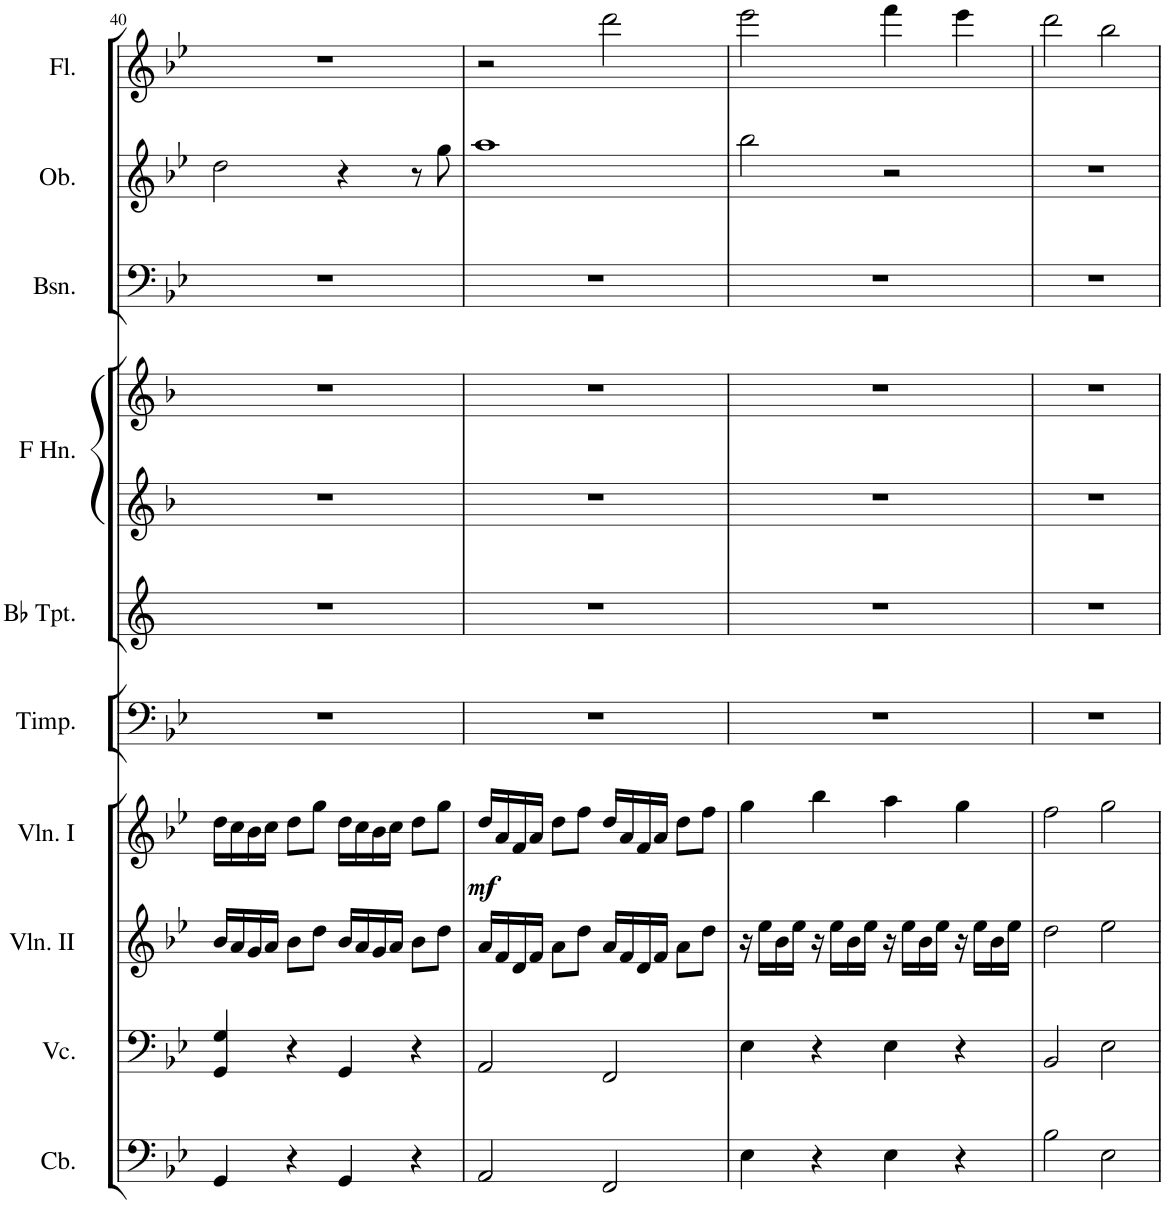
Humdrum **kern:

**kern	**kern	**kern	**kern	**dynam	**kern	**kern	**kern	**kern	**kern	**kern	**kern
*part10	*part9	*part8	*part7	*part7	*part6	*part5	*part4	*part4	*part3	*part2	*part1
*staff11	*staff10	*staff9	*staff8	*staff8	*staff7	*staff6	*staff5	*staff4	*staff3	*staff2	*staff1
*I"Contrabasses	*I"Violoncellos	*I"Violins II	*I"Violins I	*	*I"Timpani	*I"Trumpets in Bb	*I"Horns in F	*	*I"Bassoons	*I"Oboes	*I"Flutes
*I'Cb.	*I'Vc.	*I'Vln. II	*I'Vln. I	*	*I'Timp.	*	*	*	*I'Bsn.	*I'Ob.	*I'Fl.
!!LO:PB:g=z
*clefF4	*clefF4	*clefG2	*clefG2	*	*clefF4	*clefG2	*clefG2	*clefG2	*clefF4	*clefG2	*clefG2
*Trd7c12	*	*	*	*	*	*Trd1c2	*Trd4c7	*Trd4c7	*	*	*
*k[b-e-]	*k[b-e-]	*k[b-e-]	*k[b-e-]	*	*k[b-e-]	*k[]	*k[b-]	*k[b-]	*k[b-e-]	*k[b-e-]	*k[b-e-]
*M4/4	*M4/4	*M4/4	*M4/4	*	*M4/4	*M4/4	*M4/4	*M4/4	*M4/4	*M4/4	*M4/4
=40	=40	=40	=40	=40	=40	=40	=40	=40	=40	=40	=40
4GG/	4GG/ 4G/	16b-/LL	16dd\LL	.	1r	1r	1r	1r	1r	2dd\	1r
.	.	16a/	16cc\	.	.	.	.	.	.	.	.
.	.	16g/	16b-\	.	.	.	.	.	.	.	.
.	.	16a/JJ	16cc\JJ	.	.	.	.	.	.	.	.
4r	4r	8b-\L	8dd\L	.	.	.	.	.	.	.	.
.	.	8dd\J	8gg\J	.	.	.	.	.	.	.	.
4GG/	4GG/	16b-/LL	16dd\LL	.	.	.	.	.	.	4r	.
.	.	16a/	16cc\	.	.	.	.	.	.	.	.
.	.	16g/	16b-\	.	.	.	.	.	.	.	.
.	.	16a/JJ	16cc\JJ	.	.	.	.	.	.	.	.
4r	4r	8b-\L	8dd\L	.	.	.	.	.	.	8r	.
.	.	8dd\J	8gg\J	.	.	.	.	.	.	8gg\	.
=41	=41	=41	=41	=41	=41	=41	=41	=41	=41	=41	=41
!	!	!	!	!LO:DY:b	!	!	!	!	!	!	!
2AA/	2AA/	16a/LL	16dd/LL	mf	1r	1r	1r	1r	1r	1aa	2r
.	.	16f/	16a/	.	.	.	.	.	.	.	.
.	.	16d/	16f/	.	.	.	.	.	.	.	.
.	.	16f/JJ	16a/JJ	.	.	.	.	.	.	.	.
.	.	8a\L	8dd\L	.	.	.	.	.	.	.	.
.	.	8dd\J	8ff\J	.	.	.	.	.	.	.	.
2FF/	2FF/	16a/LL	16dd/LL	.	.	.	.	.	.	.	2ddd\
.	.	16f/	16a/	.	.	.	.	.	.	.	.
.	.	16d/	16f/	.	.	.	.	.	.	.	.
.	.	16f/JJ	16a/JJ	.	.	.	.	.	.	.	.
.	.	8a\L	8dd\L	.	.	.	.	.	.	.	.
.	.	8dd\J	8ff\J	.	.	.	.	.	.	.	.
=42	=42	=42	=42	=42	=42	=42	=42	=42	=42	=42	=42
4E-\	4E-\	16r	4gg\	.	1r	1r	1r	1r	1r	2bb-\	2eee-\
.	.	16ee-\LL	.	.	.	.	.	.	.	.	.
.	.	16b-\	.	.	.	.	.	.	.	.	.
.	.	16ee-\JJ	.	.	.	.	.	.	.	.	.
4r	4r	16r	4bb-\	.	.	.	.	.	.	.	.
.	.	16ee-\LL	.	.	.	.	.	.	.	.	.
.	.	16b-\	.	.	.	.	.	.	.	.	.
.	.	16ee-\JJ	.	.	.	.	.	.	.	.	.
4E-\	4E-\	16r	4aa\	.	.	.	.	.	.	2r	4fff\
.	.	16ee-\LL	.	.	.	.	.	.	.	.	.
.	.	16b-\	.	.	.	.	.	.	.	.	.
.	.	16ee-\JJ	.	.	.	.	.	.	.	.	.
4r	4r	16r	4gg\	.	.	.	.	.	.	.	4eee-\
.	.	16ee-\LL	.	.	.	.	.	.	.	.	.
.	.	16b-\	.	.	.	.	.	.	.	.	.
.	.	16ee-\JJ	.	.	.	.	.	.	.	.	.
=43	=43	=43	=43	=43	=43	=43	=43	=43	=43	=43	=43
2B-\	2BB-/	2dd\	2ff\	.	1r	1r	1r	1r	1r	1r	2ddd\
2E-\	2E-\	2ee-\	2gg\	.	.	.	.	.	.	.	2bb-\
=	=	=	=	=	=	=	=	=	=	=	=
*-	*-	*-	*-	*-	*-	*-	*-	*-	*-	*-	*-
